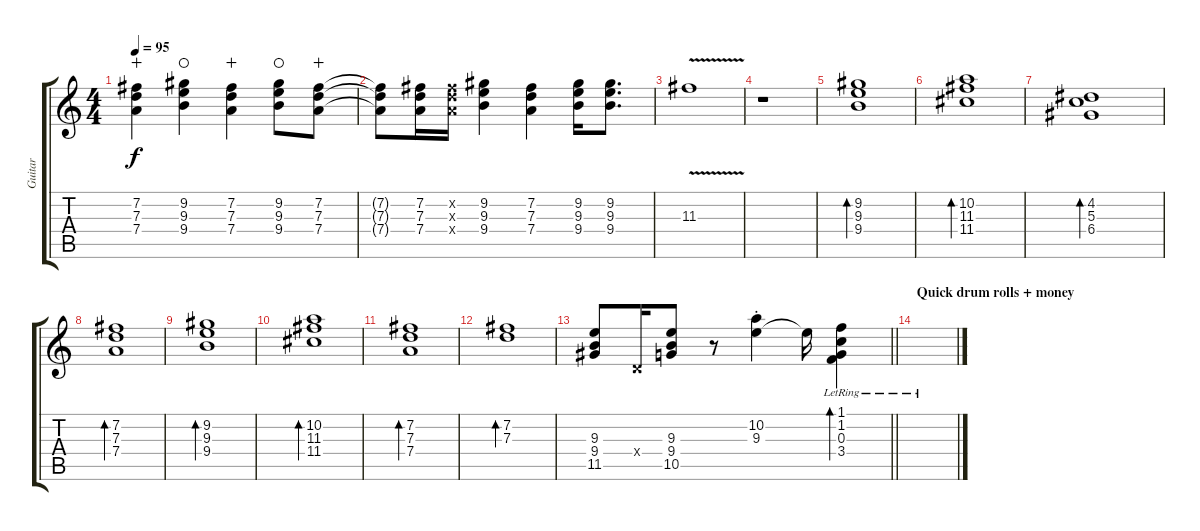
\track ("Guitar" "Guitar") {instrument overdrivenguitar}
\staff {score tabs}
\tuning (E4 B3 G3 D3 A2 E2) {hide}
\ts (4 4)
\tempo 95
\clef g2
\ks c
(7.2 7.3 7.4).4{dy f instrument overdrivenguitar wahc} (9.2 9.3 9.4).4{waho} (7.2 7.3 7.4).4{wahc} (9.2 9.3 9.4).8{waho} (7.2 7.3 7.4).8{wahc} |
(7.2{t} 7.3{t} 7.4{t}).8 (7.2 7.3 7.4).16 (7.2{x} 7.3{x} 7.4{x}).16 (9.2 9.3 9.4).4 (7.2 7.3 7.4).4 (9.2 9.3 9.4).16 (9.2 9.3 9.4).8{d} |
11.3{v}.1{volume 13 instrument overdrivenguitar} |
r.1 |
(9.2 9.3 9.4).1{bd 240 instrument electricguitarjazz} |
(10.2 11.3 11.4).1{bd 240} |
(4.2 5.3 6.4).1{bd 240} |
(7.2 7.3 7.4).1{bd 240} |
(9.2 9.3 9.4).1{bd 240} |
(10.2 11.3 11.4).1{bd 240} |
(7.2 7.3 7.4).1{bd 240} |
(7.2 7.3).1{bd 240} |
\barLineRight lightlight
(9.3 9.4 11.5).8 0.4{x}.16 (9.3 9.4 10.5).8 r.8 (10.2{st} 9.3{st}).4 9.3{t}.16 (1.1{lr} 1.2{lr} 0.3{lr} 3.4{lr}).4{bd 120} |
\section ("" "Quick drum rolls + money")
